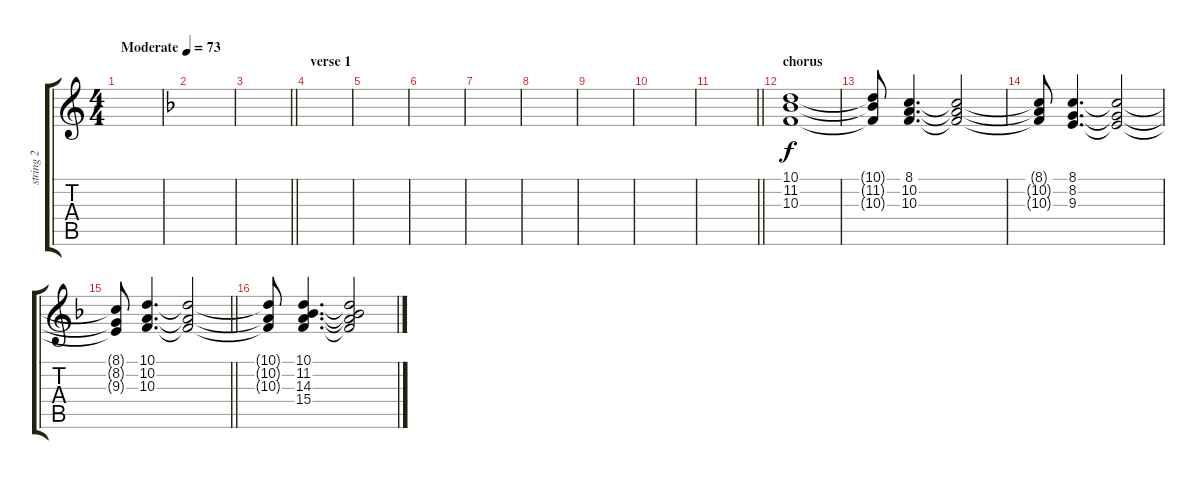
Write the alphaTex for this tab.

\track ("string 2" "string 2") {instrument stringensemble2}
\staff {score tabs}
\tuning (E4 B3 G3 D3 A2 E2) {hide}
\ts (4 4)
\tempo (73 "Moderate")
\clef g2
\ks c
|
\ks f
|
\barLineRight lightlight
|
\section ("" "verse 1")
|
|
|
|
|
|
|
\barLineRight lightlight
|
\section ("" "chorus")
(10.1 11.2 10.3).1 |
(10.1{t} 11.2{t} 10.3{t}).8 (8.1 10.2 10.3).4{d} (8.1{t} 10.2{t} 10.3{t}).2 |
(8.1{t} 10.2{t} 10.3{t}).8 (8.1 8.2 9.3).4{d} (8.1{t} 8.2{t} 9.3{t}).2 |
\barLineRight lightlight
(8.1{t} 8.2{t} 9.3{t}).8 (10.1 10.2 10.3).4{d} (10.1{t} 10.2{t} 10.3{t}).2 |
(10.1{t} 10.2{t} 10.3{t}).8 (10.1 11.2 14.3 15.4).4{d} (10.1{t} 11.2{t} 14.3{t} 15.4{t}).2
